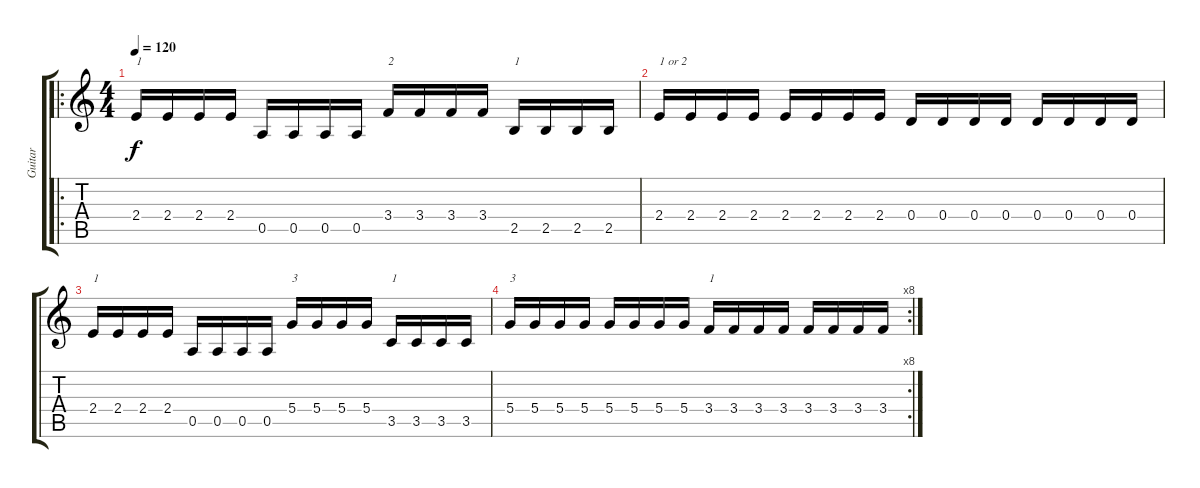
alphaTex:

\track ("Guitar" "Guitar") {instrument distortionguitar}
\staff {score tabs}
\tuning (E4 B3 G3 D3 A2 E2) {hide}
\ro
\ts (4 4)
\tempo 120
\clef g2
\ks c
2.4.16{txt "1" dy f instrument distortionguitar} 2.4.16 2.4.16 2.4.16 0.5.16 0.5.16 0.5.16 0.5.16 3.4.16{txt "2"} 3.4.16 3.4.16 3.4.16 2.5.16{txt "1"} 2.5.16 2.5.16 2.5.16 |
2.4.16{txt "1 or 2"} 2.4.16 2.4.16 2.4.16 2.4.16 2.4.16 2.4.16 2.4.16 0.4.16 0.4.16 0.4.16 0.4.16 0.4.16 0.4.16 0.4.16 0.4.16 |
2.4.16{txt "1"} 2.4.16 2.4.16 2.4.16 0.5.16 0.5.16 0.5.16 0.5.16 5.4.16{txt "3"} 5.4.16 5.4.16 5.4.16 3.5.16{txt "1"} 3.5.16 3.5.16 3.5.16 |
\rc 8
5.4.16{txt "3"} 5.4.16 5.4.16 5.4.16 5.4.16 5.4.16 5.4.16 5.4.16 3.4.16{txt "1"} 3.4.16 3.4.16 3.4.16 3.4.16 3.4.16 3.4.16 3.4.16
